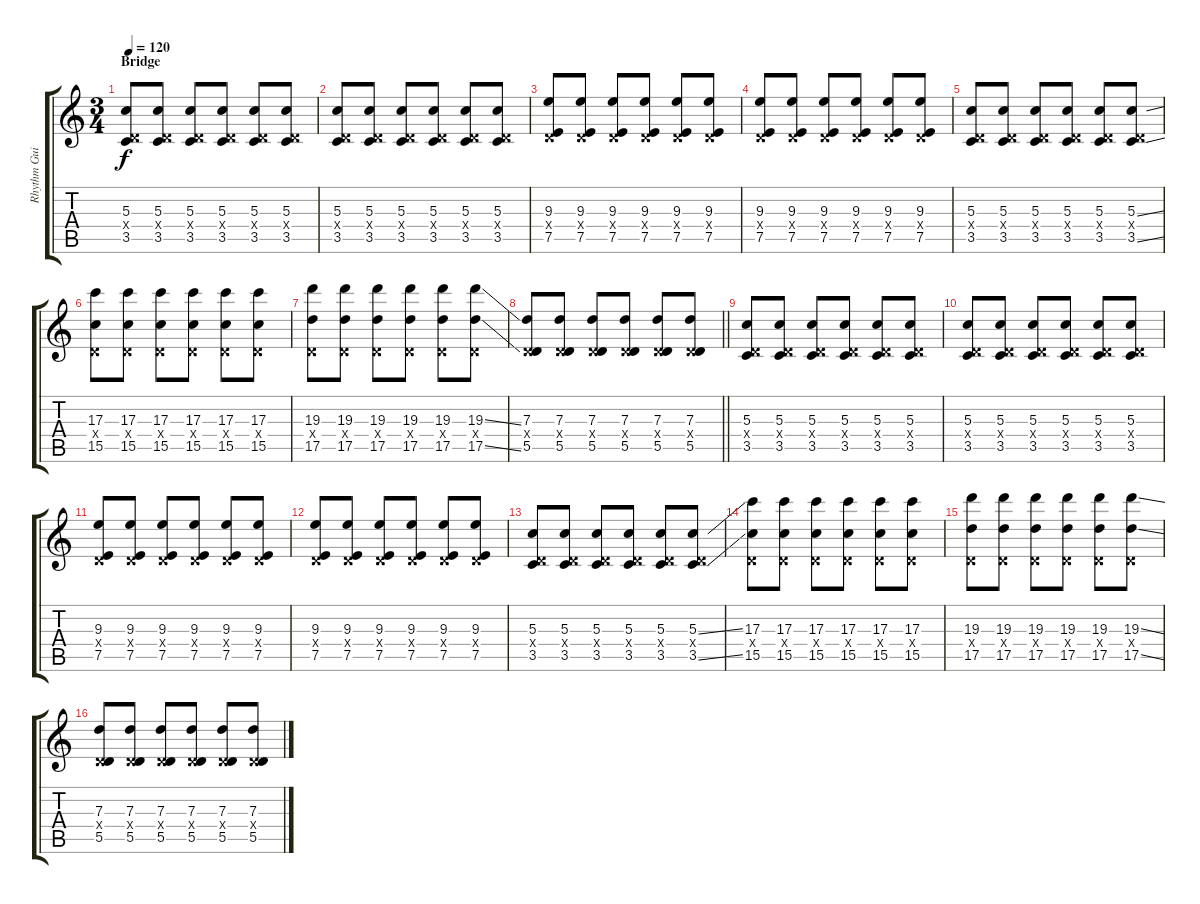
\track ("Rhythm Guitar" "Rhythm Gui") {instrument distortionguitar}
\staff {score tabs}
\tuning (E4 B3 G3 D3 A2 E2) {hide}
\ts (3 4)
\section ("" "Bridge")
\tempo 120
\clef g2
\ks c
(5.3 0.4{x} 3.5).8{dy f} (5.3 0.4{x} 3.5).8 (5.3 0.4{x} 3.5).8 (5.3 0.4{x} 3.5).8 (5.3 0.4{x} 3.5).8 (5.3 0.4{x} 3.5).8 |
(5.3 0.4{x} 3.5).8 (5.3 0.4{x} 3.5).8 (5.3 0.4{x} 3.5).8 (5.3 0.4{x} 3.5).8 (5.3 0.4{x} 3.5).8 (5.3 0.4{x} 3.5).8 |
(9.3 0.4{x} 7.5).8 (9.3 0.4{x} 7.5).8 (9.3 0.4{x} 7.5).8 (9.3 0.4{x} 7.5).8 (9.3 0.4{x} 7.5).8 (9.3 0.4{x} 7.5).8 |
(9.3 0.4{x} 7.5).8 (9.3 0.4{x} 7.5).8 (9.3 0.4{x} 7.5).8 (9.3 0.4{x} 7.5).8 (9.3 0.4{x} 7.5).8 (9.3 0.4{x} 7.5).8 |
(5.3 0.4{x} 3.5).8 (5.3 0.4{x} 3.5).8 (5.3 0.4{x} 3.5).8 (5.3 0.4{x} 3.5).8 (5.3 0.4{x} 3.5).8 (5.3{ss} 0.4{x} 3.5{ss}).8 |
(17.3 0.4{x} 15.5).8 (17.3 0.4{x} 15.5).8 (17.3 0.4{x} 15.5).8 (17.3 0.4{x} 15.5).8 (17.3 0.4{x} 15.5).8 (17.3 0.4{x} 15.5).8 |
(19.3 0.4{x} 17.5).8 (19.3 0.4{x} 17.5).8 (19.3 0.4{x} 17.5).8 (19.3 0.4{x} 17.5).8 (19.3 0.4{x} 17.5).8 (19.3{ss} 0.4{x} 17.5{ss}).8 |
\barLineRight lightlight
(7.3 0.4{x} 5.5).8 (7.3 0.4{x} 5.5).8 (7.3 0.4{x} 5.5).8 (7.3 0.4{x} 5.5).8 (7.3 0.4{x} 5.5).8 (7.3 0.4{x} 5.5).8 |
(5.3 0.4{x} 3.5).8 (5.3 0.4{x} 3.5).8 (5.3 0.4{x} 3.5).8 (5.3 0.4{x} 3.5).8 (5.3 0.4{x} 3.5).8 (5.3 0.4{x} 3.5).8 |
(5.3 0.4{x} 3.5).8 (5.3 0.4{x} 3.5).8 (5.3 0.4{x} 3.5).8 (5.3 0.4{x} 3.5).8 (5.3 0.4{x} 3.5).8 (5.3 0.4{x} 3.5).8 |
(9.3 0.4{x} 7.5).8 (9.3 0.4{x} 7.5).8 (9.3 0.4{x} 7.5).8 (9.3 0.4{x} 7.5).8 (9.3 0.4{x} 7.5).8 (9.3 0.4{x} 7.5).8 |
(9.3 0.4{x} 7.5).8 (9.3 0.4{x} 7.5).8 (9.3 0.4{x} 7.5).8 (9.3 0.4{x} 7.5).8 (9.3 0.4{x} 7.5).8 (9.3 0.4{x} 7.5).8 |
(5.3 0.4{x} 3.5).8 (5.3 0.4{x} 3.5).8 (5.3 0.4{x} 3.5).8 (5.3 0.4{x} 3.5).8 (5.3 0.4{x} 3.5).8 (5.3{ss} 0.4{x} 3.5{ss}).8 |
(17.3 0.4{x} 15.5).8 (17.3 0.4{x} 15.5).8 (17.3 0.4{x} 15.5).8 (17.3 0.4{x} 15.5).8 (17.3 0.4{x} 15.5).8 (17.3 0.4{x} 15.5).8 |
(19.3 0.4{x} 17.5).8 (19.3 0.4{x} 17.5).8 (19.3 0.4{x} 17.5).8 (19.3 0.4{x} 17.5).8 (19.3 0.4{x} 17.5).8 (19.3{ss} 0.4{x} 17.5{ss}).8 |
(7.3 0.4{x} 5.5).8 (7.3 0.4{x} 5.5).8 (7.3 0.4{x} 5.5).8 (7.3 0.4{x} 5.5).8 (7.3 0.4{x} 5.5).8 (7.3 0.4{x} 5.5).8
